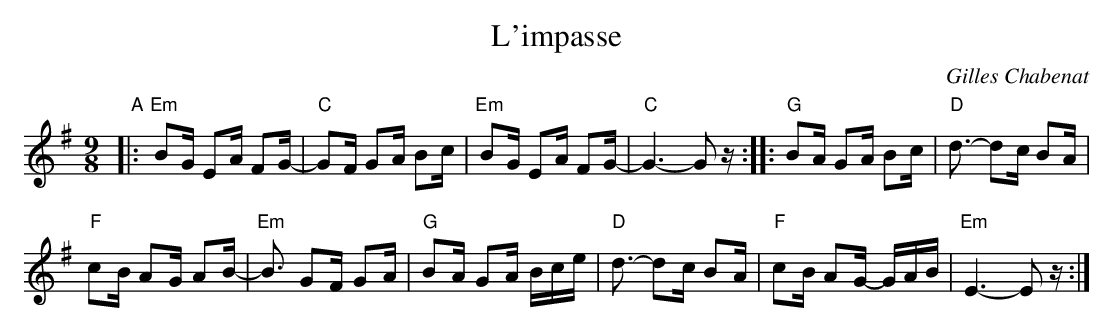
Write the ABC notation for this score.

X:1
T: L'impasse
C: Gilles Chabenat
M: 9/8
L: 1/16
K: Em
"A"|:\
"Em"B2G E2A F2G- | "C"G2F G2A B2c |\
"Em"B2G E2A F2G- | "C"G6- G2z :|\
|:\
"G"B2A G2A B2c | "D"d3- d2c B2A |
"F"c2B A2G A2B- | "Em"B3 G2F G2A |\
"G"B2A G2A Bce | "D"d3- d2c B2A |\
"F"c2B A2G- GAB | "Em"E6- E2z :|
